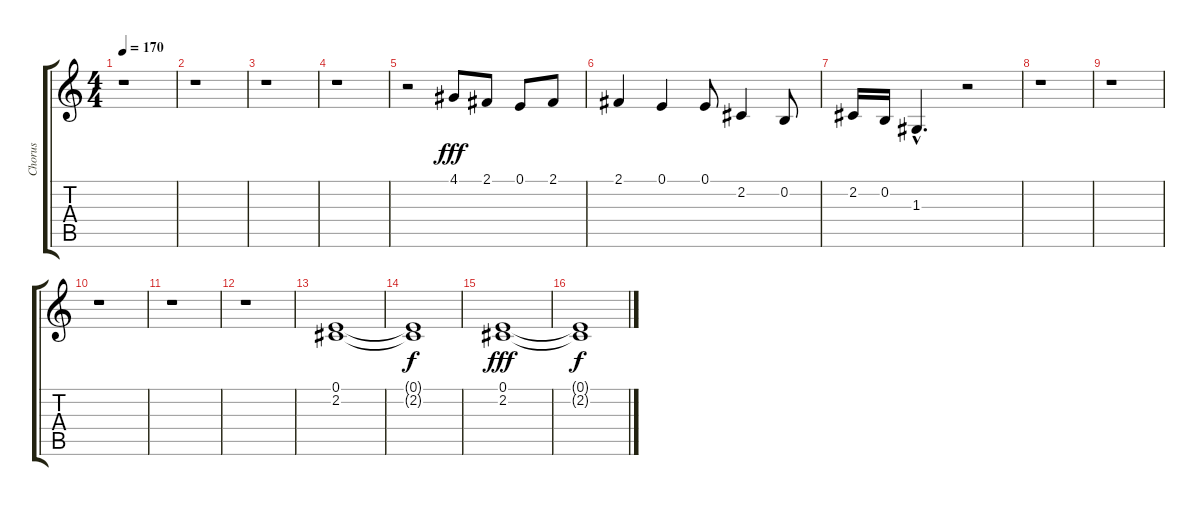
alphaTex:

\track ("Chorus" "Chorus") {instrument clarinet}
\staff {score tabs}
\tuning (E4 B3 G3 D3 A2 E2) {hide}
\ts (4 4)
\tempo 170
\clef g2
\ks c
r.1{dy f} |
r.1 |
r.1 |
r.1 |
r.2 4.1.8{dy fff} 2.1.8 0.1.8 2.1.8 |
2.1.4 0.1.4 0.1.8 2.2.4 0.2.8 |
2.2.16 0.2.16 1.3{hac}.4{d} r.2 |
r.1 |
r.1 |
r.1 |
r.1 |
r.1 |
(0.1 2.2).1 |
(0.1{t} 2.2{t}).1{dy f} |
(0.1 2.2).1{dy fff} |
(0.1{t} 2.2{t}).1{dy f}
